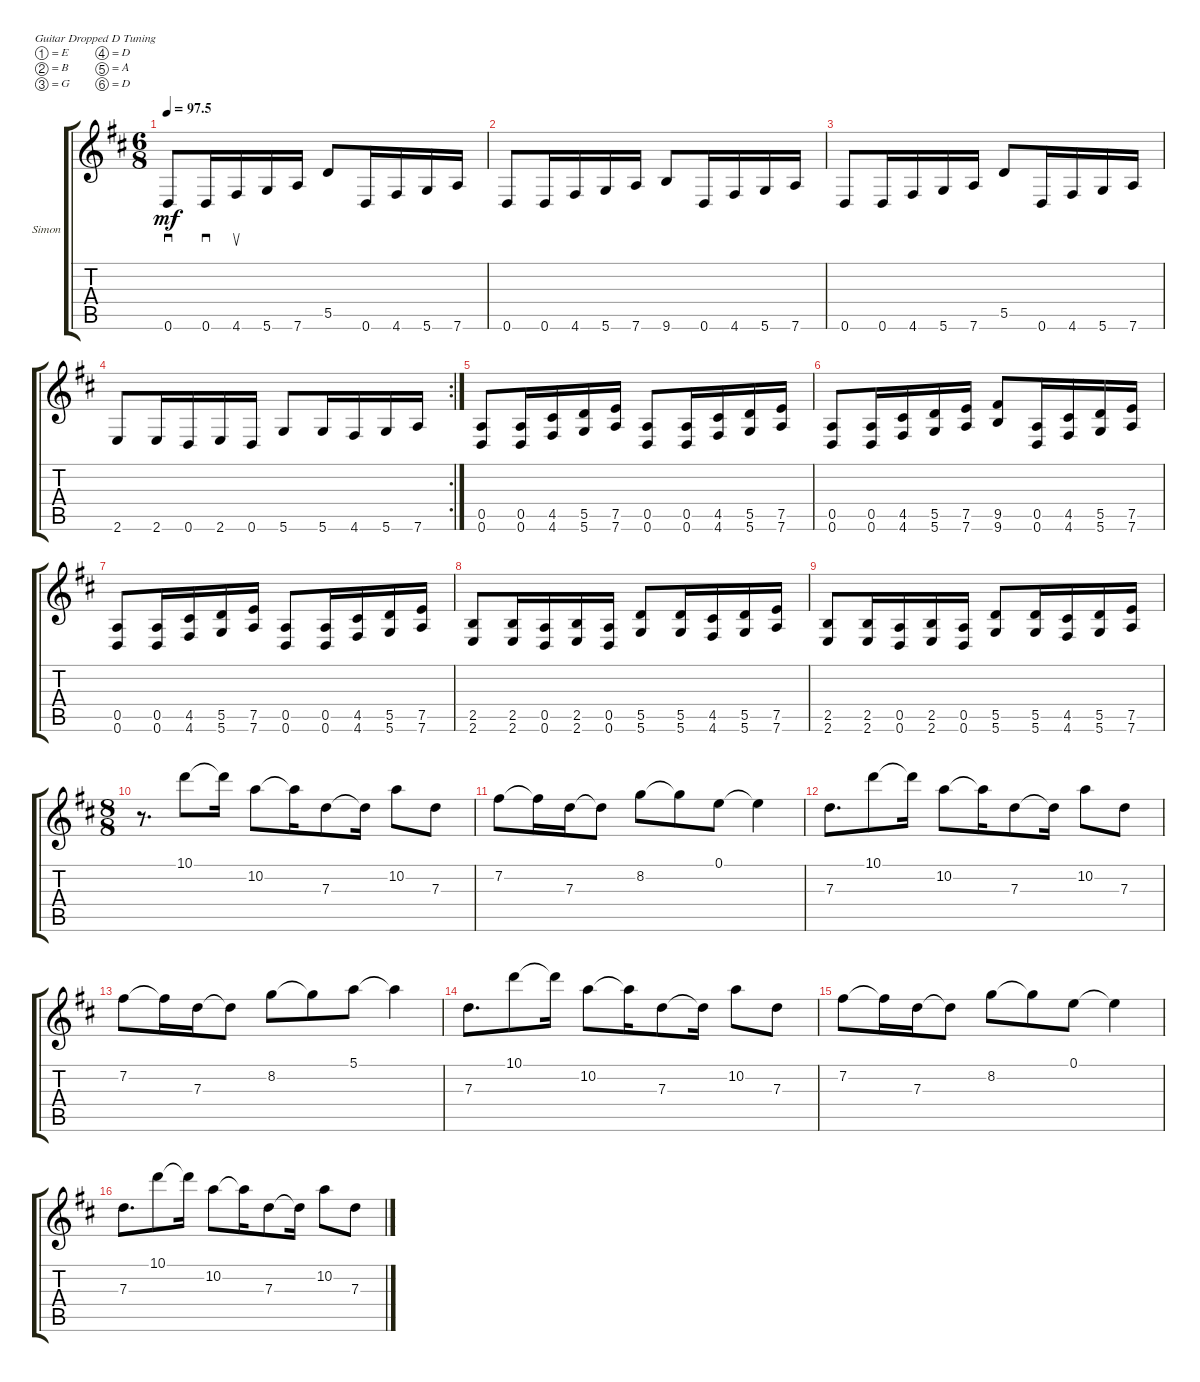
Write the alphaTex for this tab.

\defaultSystemsLayout 4
\bracketExtendMode groupsimilarinstruments
\firstSystemTrackNameOrientation horizontal
\otherSystemsTrackNameOrientation horizontal
\track ("Guitar 1" "Simon") {instrument overdrivenguitar}
\staff {score tabs}
\tuning (E4 B3 G3 D3 A2 D2)
\ts (6 8)
\tempo
97.5
\accidentals auto
\clef g2
\ottava regular
\simile none
\ks d
0.6.8{sd dy mf instrument overdrivenguitar} 0.6.16{sd} 4.6.16{su} 5.6.16 7.6.16 5.5.8 0.6.16 4.6.16 5.6.16 7.6.16 |
0.6.8 0.6.16 4.6.16 5.6.16 7.6.16 9.6.8 0.6.16 4.6.16 5.6.16 7.6.16 |
0.6.8 0.6.16 4.6.16 5.6.16 7.6.16 5.5.8 0.6.16 4.6.16 5.6.16 7.6.16 |
\rc 2
2.6.8 2.6.16 0.6.16 2.6.16 0.6.16 5.6.8 5.6.16 4.6.16 5.6.16 7.6.16 |
(0.6 0.5).8 (0.6 0.5).16 (4.6 4.5).16 (5.6 5.5).16 (7.6 7.5).16 (0.5 0.6).8 (0.6 0.5).16 (4.6 4.5).16 (5.6 5.5).16 (7.6 7.5).16 |
(0.6 0.5).8 (0.6 0.5).16 (4.6 4.5).16 (5.6 5.5).16 (7.6 7.5).16 (9.6 9.5).8 (0.6 0.5).16 (4.6 4.5).16 (5.6 5.5).16 (7.6 7.5).16 |
(0.6 0.5).8 (0.6 0.5).16 (4.6 4.5).16 (5.6 5.5).16 (7.6 7.5).16 (0.5 0.6).8 (0.6 0.5).16 (4.6 4.5).16 (5.6 5.5).16 (7.6 7.5).16 |
(2.6 2.5).8 (2.6 2.5).16 (0.6 0.5).16 (2.6 2.5).16 (0.6 0.5).16 (5.6 5.5).8 (5.6 5.5).16 (4.6 4.5).16 (5.6 5.5).16 (7.6 7.5).16 |
(2.6 2.5).8 (2.6 2.5).16 (0.6 0.5).16 (2.6 2.5).16 (0.6 0.5).16 (5.6 5.5).8 (5.6 5.5).16 (4.6 4.5).16 (5.6 5.5).16 (7.6 7.5).16 |
\ts (8 8)
r.8{d} 10.1.8 10.1{t}.16 10.2.8 10.2{t}.16 7.3.8 7.3{t}.16 10.2.8 7.3.8 |
7.2.8 7.2{t}.16 7.3.16 7.3{t}.8 8.2.8 8.2{t}.8 0.1.8 0.1{t}.4 |
7.3.8{d} 10.1.8 10.1{t}.16 10.2.8 10.2{t}.16 7.3.8 7.3{t}.16 10.2.8 7.3.8 |
7.2.8 7.2{t}.16 7.3.16 7.3{t}.8 8.2.8 8.2{t}.8 5.1.8 5.1{t}.4 |
7.3.8{d} 10.1.8 10.1{t}.16 10.2.8 10.2{t}.16 7.3.8 7.3{t}.16 10.2.8 7.3.8 |
7.2.8 7.2{t}.16 7.3.16 7.3{t}.8 8.2.8 8.2{t}.8 0.1.8 0.1{t}.4 |
7.3.8{d} 10.1.8 10.1{t}.16 10.2.8 10.2{t}.16 7.3.8 7.3{t}.16 10.2.8 7.3.8
